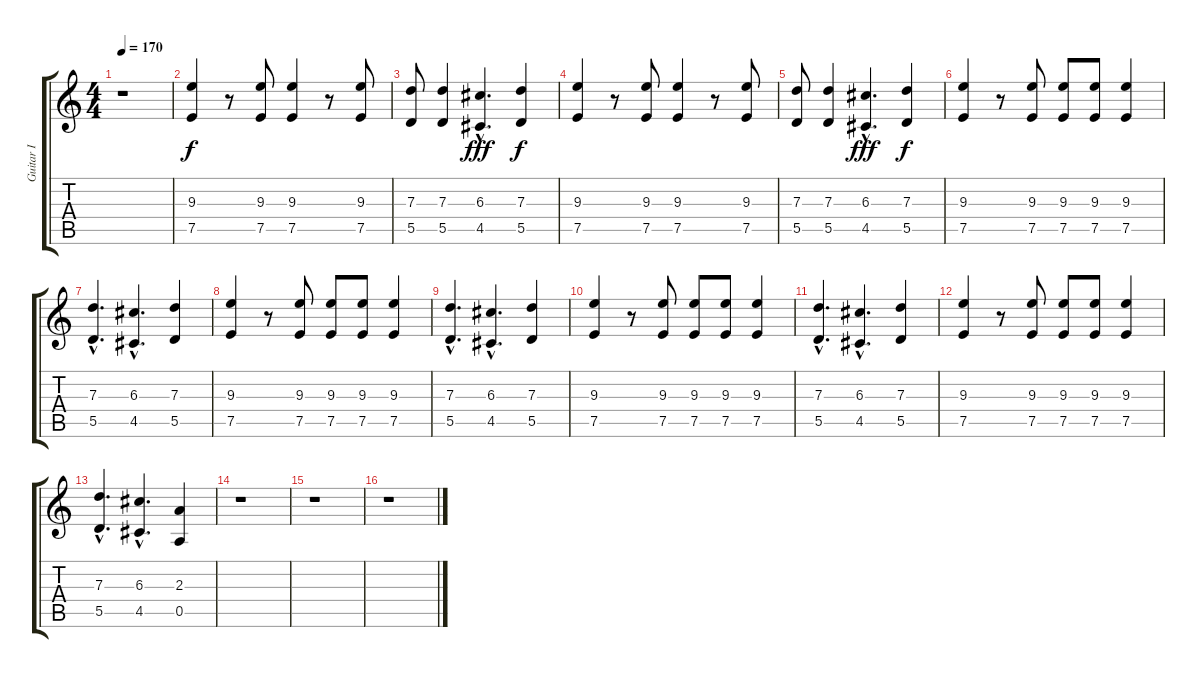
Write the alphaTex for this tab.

\track ("Guitar I" "Guitar I") {instrument distortionguitar}
\staff {score tabs}
\tuning (E4 B3 G3 D3 A2 E2) {hide}
\ts (4 4)
\tempo 170
\clef g2
\ks c
r.1{dy f instrument distortionguitar} |
(9.3 7.5).4 r.8 (9.3 7.5).8 (9.3 7.5).4 r.8 (9.3 7.5).8 |
(7.3 5.5).8 (7.3 5.5).4 (6.3{hac} 4.5{hac}).4{d dy fff} (7.3 5.5).4{dy f} |
(9.3 7.5).4 r.8 (9.3 7.5).8 (9.3 7.5).4 r.8 (9.3 7.5).8 |
(7.3 5.5).8 (7.3 5.5).4 (6.3{hac} 4.5{hac}).4{d dy fff} (7.3 5.5).4{dy f} |
(9.3 7.5).4 r.8 (9.3 7.5).8 (9.3 7.5).8 (9.3 7.5).8 (9.3 7.5).4 |
(7.3{hac} 5.5{hac}).4{d} (6.3{hac} 4.5{hac}).4{d} (7.3 5.5).4 |
(9.3 7.5).4 r.8 (9.3 7.5).8 (9.3 7.5).8 (9.3 7.5).8 (9.3 7.5).4 |
(7.3{hac} 5.5{hac}).4{d} (6.3{hac} 4.5{hac}).4{d} (7.3 5.5).4 |
(9.3 7.5).4 r.8 (9.3 7.5).8 (9.3 7.5).8 (9.3 7.5).8 (9.3 7.5).4 |
(7.3{hac} 5.5{hac}).4{d} (6.3{hac} 4.5{hac}).4{d} (7.3 5.5).4 |
(9.3 7.5).4 r.8 (9.3 7.5).8 (9.3 7.5).8 (9.3 7.5).8 (9.3 7.5).4 |
(7.3{hac} 5.5{hac}).4{d} (6.3{hac} 4.5{hac}).4{d} (2.3 0.5).4 |
r.1 |
r.1 |
r.1
